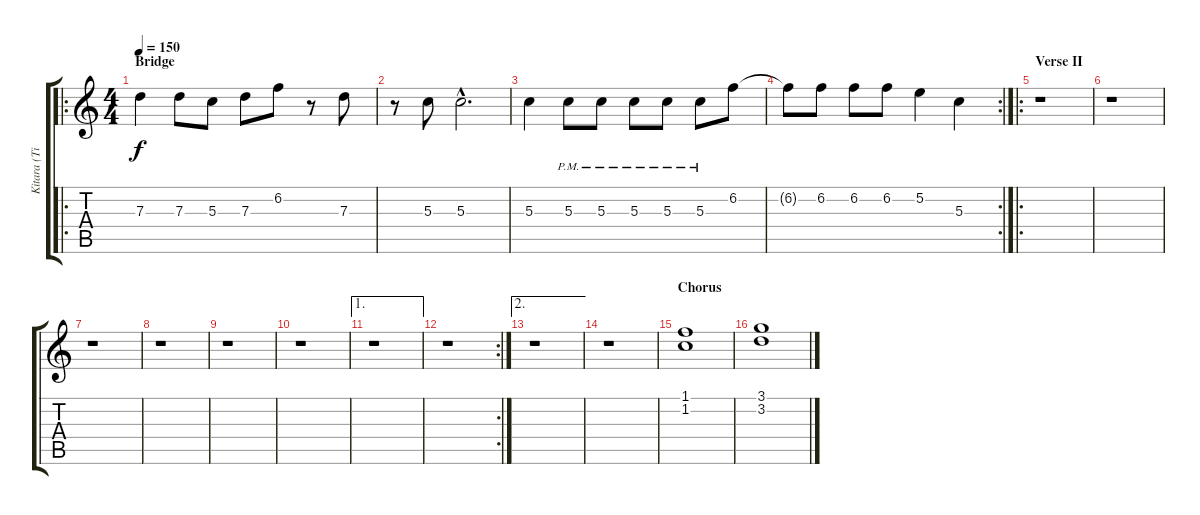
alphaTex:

\track ("Kitara (Timo Rautiainen)" "Kitara (Ti") {instrument distortionguitar}
\staff {score tabs}
\tuning (E4 B3 G3 D3 A2 E2) {hide}
\ro
\ts (4 4)
\section ("" "Bridge")
\tempo 150
\clef g2
\ks c
7.3.4{dy f} 7.3.8 5.3.8 7.3.8 6.2.8 r.8 7.3.8 |
r.8 5.3.8 5.3{hac}.2{d} |
5.3.4 5.3{pm}.8 5.3{pm}.8 5.3{pm}.8 5.3{pm}.8 5.3{pm}.8 6.2.8 |
\rc 2
6.2{t}.8 6.2.8 6.2.8 6.2.8 5.2.4 5.3.4 |
\ro
\section ("" "Verse II")
r.1 |
r.1 |
r.1 |
r.1 |
r.1 |
r.1 |
\ae 1
r.1 |
\rc 2
r.1 |
\ae 2
r.1 |
r.1 |
\section ("" "Chorus")
(1.1 1.2).1 |
(3.1 3.2).1
